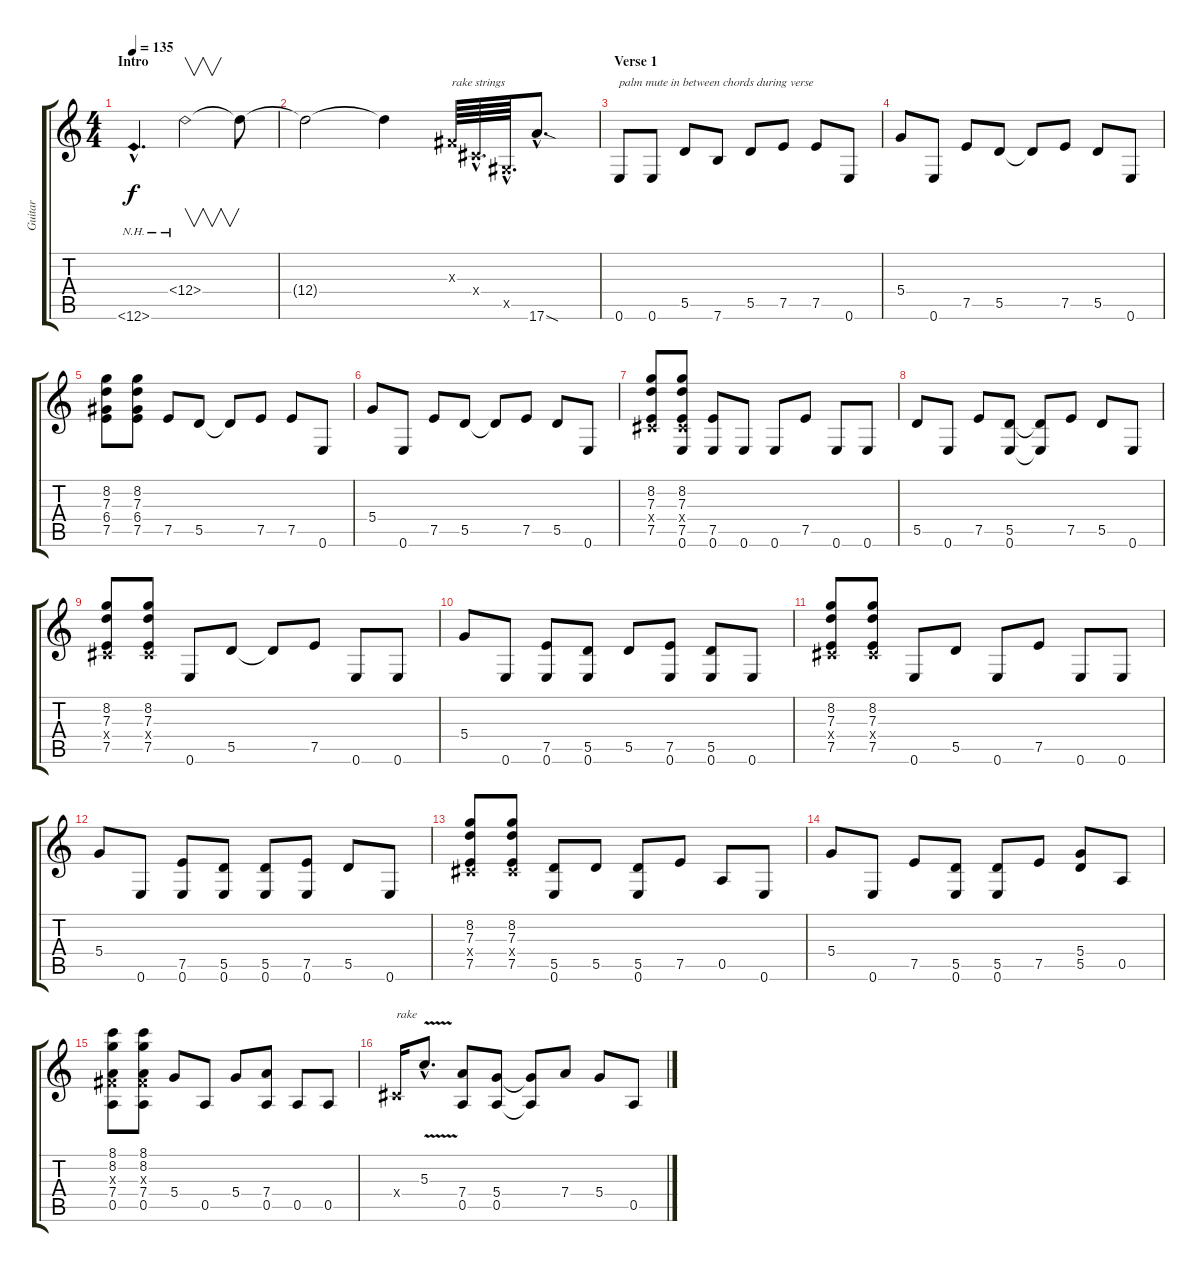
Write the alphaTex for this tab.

\track ("Guitar" "Guitar") {instrument electricguitarclean}
\staff {score tabs}
\tuning (E4 B3 G3 D3 A2 E2) {hide}
\ts (4 4)
\section ("" "Intro")
\tempo 135
\clef g2
\ks c
12.6{nh hac}.4{d dy f instrument electricguitarclean} 12.4{nh}.2{v} 12.4{t}.8 |
12.4{t}.2 12.4{t}.4 -1.3{x}.64{txt "rake strings"} -1.4{hac x}.64{d} -1.5{hac x}.64{d} 17.6{sod hac}.8{d} |
\section ("" "Verse 1")
0.6.8{txt "palm mute in between chords during verse" instrument electricguitarmuted} 0.6.8 5.5.8 7.6.8 5.5.8 7.5.8 7.5.8 0.6.8 |
5.4.8 0.6.8 7.5.8 5.5.8 5.5{t}.8 7.5.8 5.5.8 0.6.8 |
(8.2 7.3 6.4 7.5).8{instrument electricguitarclean} (8.2 7.3 6.4 7.5).8 7.5.8{instrument electricguitarmuted} 5.5.8 5.5{t}.8 7.5.8 7.5.8 0.6.8 |
5.4.8 0.6.8 7.5.8 5.5.8 5.5{t}.8 7.5.8 5.5.8 0.6.8 |
(8.2 7.3 -1.4{x} 7.5).8{instrument electricguitarclean} (8.2 7.3 -1.4{x} 7.5 0.6).8 (7.5 0.6).8{instrument electricguitarmuted} 0.6.8 0.6.8 7.5.8 0.6.8 0.6.8 |
5.5.8 0.6.8 7.5.8 (5.5 0.6).8 (5.5{t} 0.6{t}).8 7.5.8 5.5.8 0.6.8 |
(8.2 7.3 -1.4{x} 7.5).8{instrument electricguitarclean} (8.2 7.3 -1.4{x} 7.5).8 0.6.8{instrument electricguitarmuted} 5.5.8 5.5{t}.8 7.5.8 0.6.8 0.6.8 |
5.4.8 0.6.8 (7.5 0.6).8 (5.5 0.6).8 5.5.8 (7.5 0.6).8 (5.5 0.6).8 0.6.8 |
(8.2 7.3 -1.4{x} 7.5).8{instrument electricguitarclean} (8.2 7.3 -1.4{x} 7.5).8 0.6.8{instrument electricguitarmuted} 5.5.8 0.6.8 7.5.8 0.6.8 0.6.8 |
5.4.8 0.6.8 (7.5 0.6).8 (5.5 0.6).8 (5.5 0.6).8 (7.5 0.6).8 5.5.8 0.6.8 |
(8.2 7.3 -1.4{x} 7.5).8{instrument electricguitarclean} (8.2 7.3 -1.4{x} 7.5).8 (5.5 0.6).8{instrument electricguitarmuted} 5.5.8 (5.5 0.6).8 7.5.8 0.5.8 0.6.8 |
5.4.8 0.6.8 7.5.8 (5.5 0.6).8 (5.5 0.6).8 7.5.8 (5.4 5.5).8 0.5.8 |
(8.1 8.2 -1.3{x} 7.4 0.5).8{instrument electricguitarclean} (8.1 8.2 -1.3{x} 7.4 0.5).8 5.4.8{instrument electricguitarmuted} 0.5.8 5.4.8 (7.4 0.5).8 0.5.8 0.5.8 |
-1.4{x}.16{txt "rake"} 5.3{v hac}.8{d} (7.4 0.5).8 (5.4 0.5).8 (5.4{t} 0.5{t}).8 7.4.8 5.4.8 0.5.8
